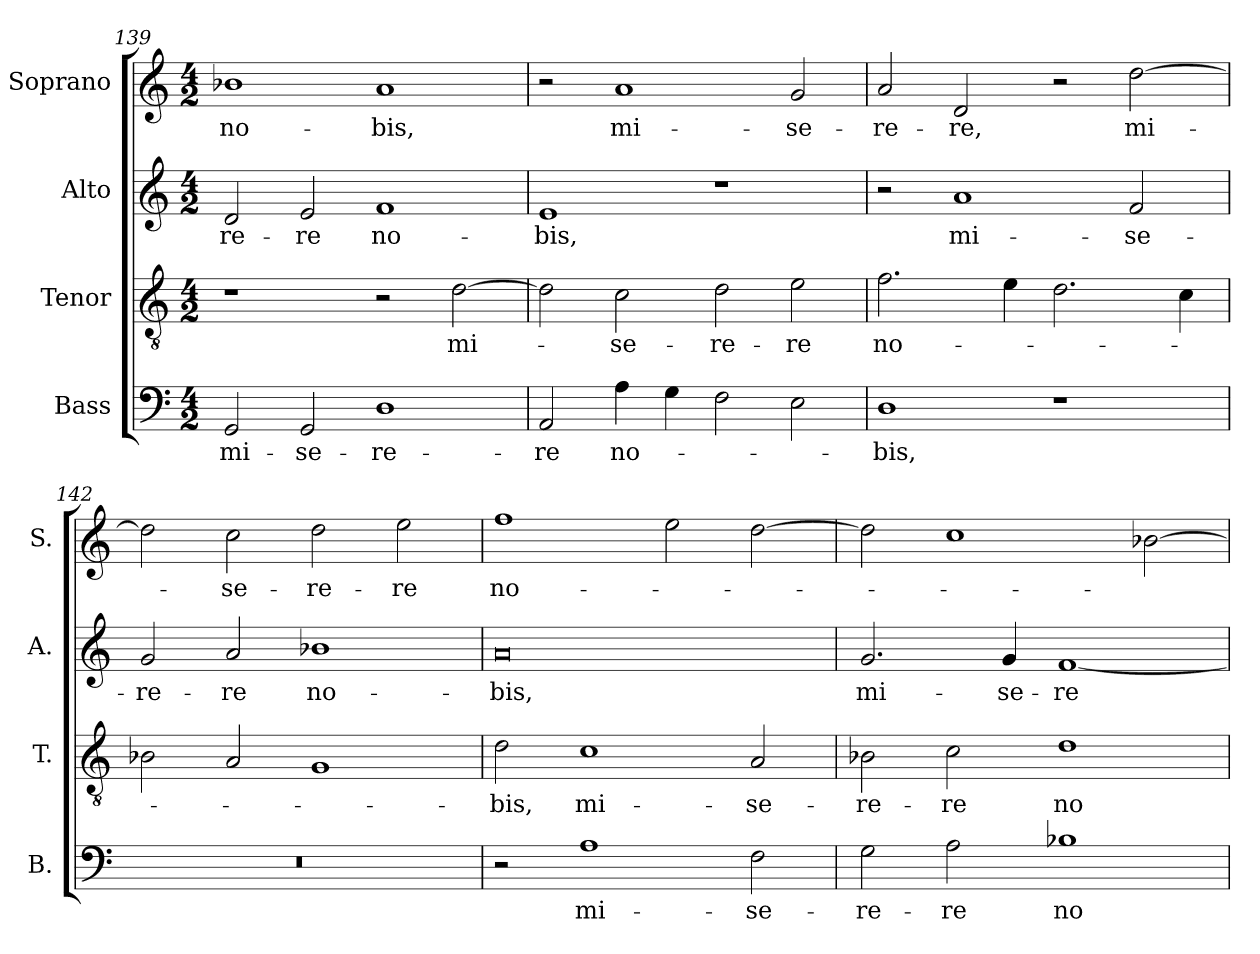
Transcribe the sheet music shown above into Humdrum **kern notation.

**kern	**text	**kern	**text	**kern	**text	**kern	**text
*part4	*part4	*part3	*part3	*part2	*part2	*part1	*part1
*staff4	*staff4	*staff3	*staff3	*staff2	*staff2	*staff1	*staff1
*I"Bass	*	*I"Tenor	*	*I"Alto	*	*I"Soprano	*
*I'B.	*	*I'T.	*	*I'A.	*	*I'S.	*
*clefF4	*	*clefGv2	*	*clefG2	*	*clefG2	*
*	*	*ITrd7c12	*	*	*	*	*
*k[]	*	*k[]	*	*k[]	*	*k[]	*
*C:	*	*C:	*	*C:	*	*C:	*
*M4/2	*	*M4/2	*	*M4/2	*	*M4/2	*
=139	=139	=139	=139	=139	=139	=139	=139
!	!LO:LY:b:color=#000000	!	!	!	!	!	!
!	!	!	!	!	!LO:LY:b:color=#000000	!	!
!	!	!	!	!	!	!	!LO:LY:b:color=#000000
2GGi/	mi-	1r	.	2di/	-re-	1b-Xi	no-
!	!LO:LY:b:color=#000000	!	!	!	!	!	!
!	!	!	!	!	!LO:LY:b:color=#000000	!	!
2GGi/	-se-	.	.	2ei/	-re	.	.
!	!LO:LY:b:color=#000000	!	!	!	!	!	!
!	!	!	!	!	!LO:LY:b:color=#000000	!	!
!	!	!	!	!	!	!	!LO:LY:b:color=#000000
1Di	-re-	2r	.	1fi	no-	1ai	-bis,
!	!	!	!LO:LY:b:color=#000000	!	!	!	!
.	.	[2Di\	mi-	.	.	.	.
=140	=140	=140	=140	=140	=140	=140	=140
!	!LO:LY:b:color=#000000	!	!	!	!	!	!
!	!	!	!	!	!LO:LY:b:color=#000000	!	!
2AAi/	-re	2Di\]	.	1ei	-bis,	2r	.
!	!LO:LY:b:color=#000000	!	!	!	!	!	!
!	!	!	!LO:LY:b:color=#000000	!	!	!	!
!	!	!	!	!	!	!	!LO:LY:b:color=#000000
4Ai\	no-	2Ci\	-se-	.	.	1ai	mi-
4Gi\	.	.	.	.	.	.	.
!	!	!	!LO:LY:b:color=#000000	!	!	!	!
2Fi\	.	2Di\	-re-	1r	.	.	.
!	!	!	!LO:LY:b:color=#000000	!	!	!	!
!	!	!	!	!	!	!	!LO:LY:b:color=#000000
2Ei\	.	2Ei\	-re	.	.	2gi/	-se-
=141	=141	=141	=141	=141	=141	=141	=141
!	!LO:LY:b:color=#000000	!	!	!	!	!	!
!	!	!	!LO:LY:b:color=#000000	!	!	!	!
!	!	!	!	!	!	!	!LO:LY:b:color=#000000
1Di	-bis,	2.Fi\	no-	2r	.	2ai/	-re-
!	!	!	!	!	!LO:LY:b:color=#000000	!	!
!	!	!	!	!	!	!	!LO:LY:b:color=#000000
.	.	.	.	1ai	mi-	2di/	-re,
.	.	4Ei\	.	.	.	.	.
1r	.	2.Di\	.	.	.	2r	.
!	!	!	!	!	!LO:LY:b:color=#000000	!	!
!	!	!	!	!	!	!	!LO:LY:b:color=#000000
.	.	.	.	2fi/	-se-	[2ddi\	mi-
.	.	4Ci\	.	.	.	.	.
=142	=142	=142	=142	=142	=142	=142	=142
!LO:N:vis=1	!	!	!	!	!	!	!
!	!	!	!	!	!LO:LY:b:color=#000000	!	!
0r	.	2BB-Xi\	.	2gi/	-re-	2ddi\]	.
!	!	!	!	!	!LO:LY:b:color=#000000	!	!
!	!	!	!	!	!	!	!LO:LY:b:color=#000000
.	.	2AAi/	.	2ai/	-re	2cci\	-se-
!	!	!	!	!	!LO:LY:b:color=#000000	!	!
!	!	!	!	!	!	!	!LO:LY:b:color=#000000
.	.	1GGi	.	1b-Xi	no-	2ddi\	-re-
!	!	!	!	!	!	!	!LO:LY:b:color=#000000
.	.	.	.	.	.	2eei\	-re
!!LO:LB:g=z
=143	=143	=143	=143	=143	=143	=143	=143
!	!	!	!LO:LY:b:color=#000000	!	!	!	!
!	!	!	!	!	!LO:LY:b:color=#000000	!	!
!	!	!	!	!	!	!	!LO:LY:b:color=#000000
2r	.	2Di\	-bis,	0ai	-bis,	1ffi	no-
!	!LO:LY:b:color=#000000	!	!	!	!	!	!
!	!	!	!LO:LY:b:color=#000000	!	!	!	!
1Ai	mi-	1Ci	mi-	.	.	.	.
.	.	.	.	.	.	2eei\	.
!	!LO:LY:b:color=#000000	!	!	!	!	!	!
!	!	!	!LO:LY:b:color=#000000	!	!	!	!
2Fi\	-se-	2AAi/	-se-	.	.	[2ddi\	.
=144	=144	=144	=144	=144	=144	=144	=144
!	!LO:LY:b:color=#000000	!	!	!	!	!	!
!	!	!	!LO:LY:b:color=#000000	!	!	!	!
!	!	!	!	!	!LO:LY:b:color=#000000	!	!
2Gi\	-re-	2BB-Xi\	-re-	2.gi/	mi-	2ddi\]	.
!	!LO:LY:b:color=#000000	!	!	!	!	!	!
!	!	!	!LO:LY:b:color=#000000	!	!	!	!
2Ai\	-re	2Ci\	-re	.	.	1cci	.
!	!	!	!	!	!LO:LY:b:color=#000000	!	!
.	.	.	.	4gi/	-se-	.	.
!	!LO:LY:b:color=#000000	!	!	!	!	!	!
!	!	!	!LO:LY:b:color=#000000	!	!	!	!
!	!	!	!	!	!LO:LY:b:color=#000000	!	!
1B-Xi	no-	1Di	no-	[1fi	-re-	.	.
.	.	.	.	.	.	[2b-Xi\	.
=	=	=	=	=	=	=	=
*-	*-	*-	*-	*-	*-	*-	*-
